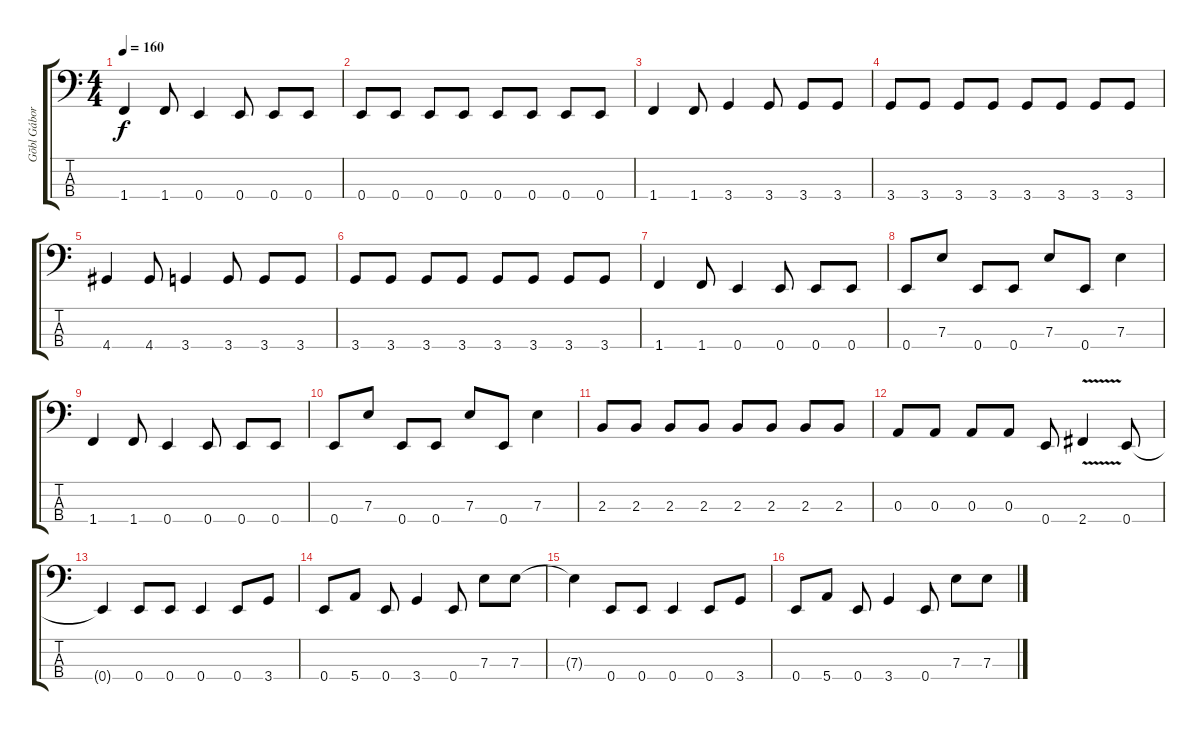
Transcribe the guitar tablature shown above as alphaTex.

\track ("Gõbl Gábor" "Gõbl Gábor") {instrument electricbassfinger}
\staff {score tabs}
\tuning (G2 D2 A1 E1) {hide}
\ts (4 4)
\tempo 160
\clef f4
\ks c
1.4.4{dy f} 1.4.8 0.4.4 0.4.8 0.4.8 0.4.8 |
0.4.8 0.4.8 0.4.8 0.4.8 0.4.8 0.4.8 0.4.8 0.4.8 |
1.4.4 1.4.8 3.4.4 3.4.8 3.4.8 3.4.8 |
3.4.8 3.4.8 3.4.8 3.4.8 3.4.8 3.4.8 3.4.8 3.4.8 |
4.4.4 4.4.8 3.4.4 3.4.8 3.4.8 3.4.8 |
3.4.8 3.4.8 3.4.8 3.4.8 3.4.8 3.4.8 3.4.8 3.4.8 |
1.4.4 1.4.8 0.4.4 0.4.8 0.4.8 0.4.8 |
0.4.8 7.3.8 0.4.8 0.4.8 7.3.8 0.4.8 7.3.4 |
1.4.4 1.4.8 0.4.4 0.4.8 0.4.8 0.4.8 |
0.4.8 7.3.8 0.4.8 0.4.8 7.3.8 0.4.8 7.3.4 |
2.3.8 2.3.8 2.3.8 2.3.8 2.3.8 2.3.8 2.3.8 2.3.8 |
0.3.8 0.3.8 0.3.8 0.3.8 0.4.8 2.4{v}.4 0.4.8 |
0.4{t}.4 0.4.8 0.4.8 0.4.4 0.4.8 3.4.8 |
0.4.8 5.4.8 0.4.8 3.4.4 0.4.8 7.3.8 7.3.8 |
7.3{t}.4 0.4.8 0.4.8 0.4.4 0.4.8 3.4.8 |
0.4.8 5.4.8 0.4.8 3.4.4 0.4.8 7.3.8 7.3.8
